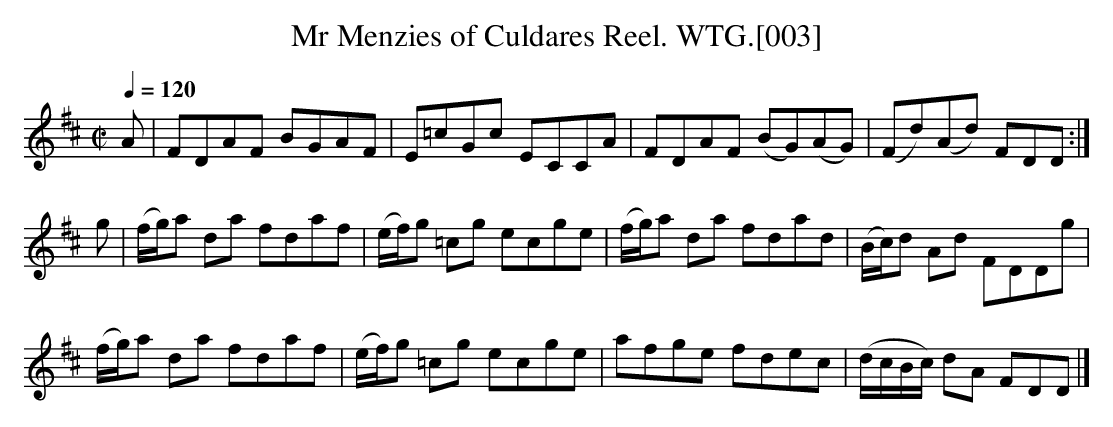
X:1
T:Mr Menzies of Culdares Reel. WTG.[003]
M:C|
L:1/8
Q:1/4=120
K:D
A|FDAF BGAF|E=cGc ECCA|FDAF (BG)(AG)|(Fd)(Ad) FDD:|
g|(f/g/)a da fdaf|(e/f/)g =cg ecge|(f/g/)a da fdad|(B/c/)d Ad FDDg|
(f/g/)a da fdaf|(e/f/)g =cg ecge|afge fdec|(d/c/B/c/) dA FDD|]
